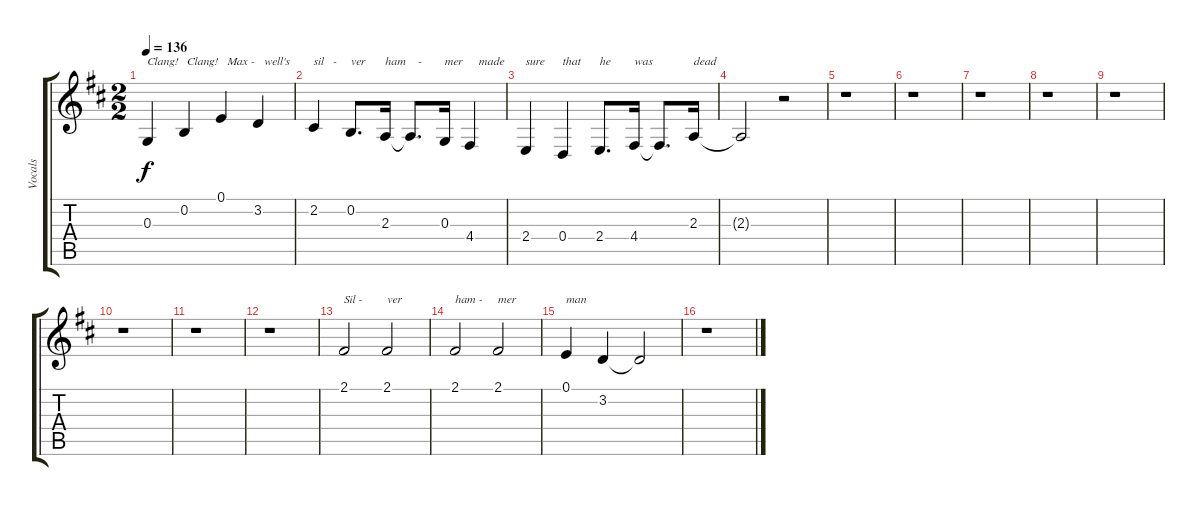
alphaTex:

\track ("Vocals" "Vocals") {instrument altosax}
\staff {score tabs}
\tuning (E4 B3 G3 D3 A2 E2) {hide}
\ts (2 2)
\tempo 136
\clef g2
\ks d
0.3.4{txt "Clang!" dy f} 0.2.4{txt " Clang!"} 0.1.4{txt "  Max -"} 3.2.4{txt "  well's"} |
2.2.4{txt "sil   -"} 0.2.8{d txt "ver"} 2.3.16{txt "ham    -"} 2.3{t}.8{d} 0.3.16{txt "mer"} 4.4.4{txt "   made"} |
2.4.4{txt "sure"} 0.4.4{txt "that"} 2.4.8{d txt "he"} 4.4.16{txt "was"} 4.4{t}.8{d} 2.3.16{txt "dead"} |
2.3{t}.2 r.2 |
r.1 |
r.1 |
r.1 |
r.1 |
r.1 |
r.1 |
r.1 |
r.1 |
2.1.2{txt "Sil -"} 2.1.2{txt "ver"} |
2.1.2{txt "ham -"} 2.1.2{txt "mer"} |
0.1.4{txt "man"} 3.2.4 3.2{t}.2 |
r.1
